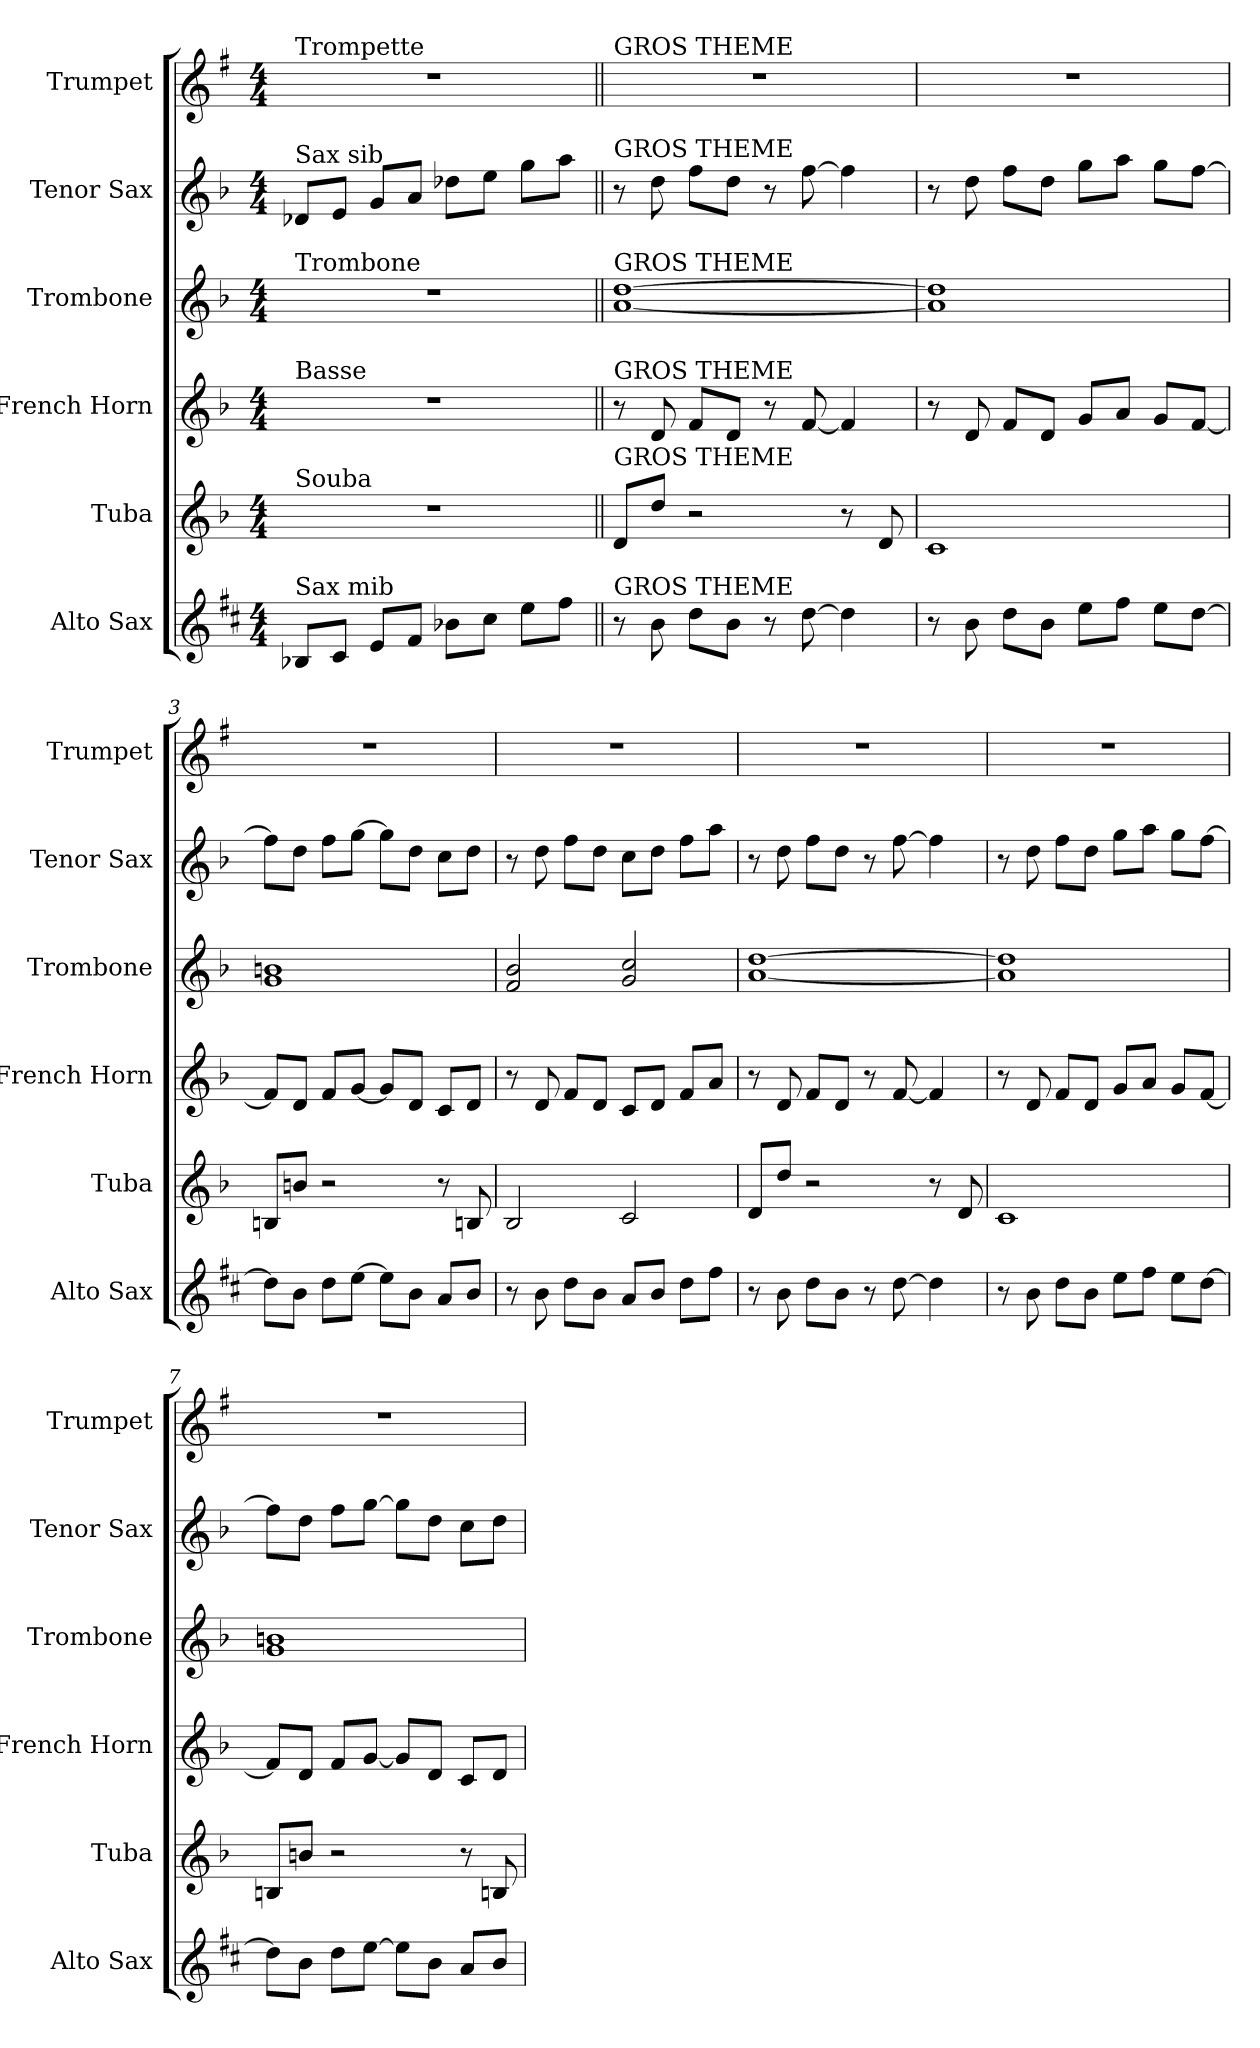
**kern	**kern	**kern	**kern	**kern	**kern
*part6	*part5	*part4	*part3	*part2	*part1
*staff6	*staff5	*staff4	*staff3	*staff2	*staff1
*I"Alto Sax	*I"Tuba	*I"French Horn	*I"Trombone	*I"Tenor Sax	*I"Trumpet
*I'Alto Sax	*I'Tuba	*I'French Horn	*I'Trombone	*I'Tenor Sax	*I'Trumpet
*clefG2	*clefG2	*clefG2	*clefG2	*clefG2	*clefG2
*ITrd5c9	*ITrd15c26	*ITrd8c14	*ITrd8c14	*ITrd8c14	*ITrd1c2
*k[b-]	*k[b-]	*k[b-]	*k[b-]	*k[b-]	*k[b-]
*M4/4	*M4/4	*M4/4	*M4/4	*M4/4	*M4/4
*MM148	*MM148	*MM148	*MM148	*MM148	*MM148
=	=	=	=	=	=
!	!	!	!	!	!LO:TX:a:t=Trompette
!	!	!	!	!LO:TX:a:t=Sax sib	!
!	!	!	!LO:TX:a:t=Trombone	!	!
!	!	!LO:TX:a:t=Basse	!	!	!
!	!LO:TX:a:t=Souba	!	!	!	!
!LO:TX:a:t=Sax mib	!	!	!	!	!
8D-XL	1r	1r	1r	8D-XL	1r
8EJ	.	.	.	8EJ	.
8GL	.	.	.	8GL	.
8AJ	.	.	.	8AJ	.
8d-XL	.	.	.	8d-XL	.
8eJ	.	.	.	8eJ	.
8gL	.	.	.	8gL	.
8aJ	.	.	.	8aJ	.
=1||	=1||	=1||	=1||	=1||	=1||
!	!	!	!	!	!LO:TX:a:t=GROS THEME
!	!	!	!	!LO:TX:a:t=GROS THEME	!
!	!	!	!LO:TX:a:t=GROS THEME	!	!
!	!	!LO:TX:a:t=GROS THEME	!	!	!
!	!LO:TX:a:t=GROS THEME	!	!	!	!
!LO:TX:a:t=GROS THEME	!	!	!	!	!
8r	8DDL	8r	[1A [1d	8r	1r
8d	8DJ	8D	.	8d	.
8fL	2r	8FL	.	8fL	.
8dJ	.	8DJ	.	8dJ	.
8r	.	8r	.	8r	.
[8f	.	[8F	.	[8f	.
4f]	8r	4F]	.	4f]	.
.	8DD	.	.	.	.
=2	=2	=2	=2	=2	=2
8r	1CC	8r	1A] 1d]	8r	1r
8d	.	8D	.	8d	.
8fL	.	8FL	.	8fL	.
8dJ	.	8DJ	.	8dJ	.
8gL	.	8GL	.	8gL	.
8aJ	.	8AJ	.	8aJ	.
8gL	.	8GL	.	8gL	.
[8fJ	.	[8FJ	.	[8fJ	.
=3	=3	=3	=3	=3	=3
8fL]	8BBBnL	8FL]	1G 1Bn	8fL]	1r
8dJ	8BBnJ	8DJ	.	8dJ	.
8fL	2r	8FL	.	8fL	.
[8gJ	.	[8GJ	.	[8gJ	.
8gL]	.	8GL]	.	8gL]	.
8dJ	.	8DJ	.	8dJ	.
8cL	8r	8CL	.	8cL	.
8dJ	8BBBn	8DJ	.	8dJ	.
=4	=4	=4	=4	=4	=4
8r	2BBB-	8r	2F 2B-	8r	1r
8d	.	8D	.	8d	.
8fL	.	8FL	.	8fL	.
8dJ	.	8DJ	.	8dJ	.
8cL	2CC	8CL	2G 2c	8cL	.
8dJ	.	8DJ	.	8dJ	.
8fL	.	8FL	.	8fL	.
8aJ	.	8AJ	.	8aJ	.
=5	=5	=5	=5	=5	=5
8r	8DDL	8r	[1A [1d	8r	1r
8d	8DJ	8D	.	8d	.
8fL	2r	8FL	.	8fL	.
8dJ	.	8DJ	.	8dJ	.
8r	.	8r	.	8r	.
[8f	.	[8F	.	[8f	.
4f]	8r	4F]	.	4f]	.
.	8DD	.	.	.	.
=6	=6	=6	=6	=6	=6
8r	1CC	8r	1A] 1d]	8r	1r
8d	.	8D	.	8d	.
8fL	.	8FL	.	8fL	.
8dJ	.	8DJ	.	8dJ	.
8gL	.	8GL	.	8gL	.
8aJ	.	8AJ	.	8aJ	.
8gL	.	8GL	.	8gL	.
[8fJ	.	[8FJ	.	[8fJ	.
=7	=7	=7	=7	=7	=7
8fL]	8BBBnL	8FL]	1G 1Bn	8fL]	1r
8dJ	8BBnJ	8DJ	.	8dJ	.
8fL	2r	8FL	.	8fL	.
[8gJ	.	[8GJ	.	[8gJ	.
8gL]	.	8GL]	.	8gL]	.
8dJ	.	8DJ	.	8dJ	.
8cL	8r	8CL	.	8cL	.
8dJ	8BBBn	8DJ	.	8dJ	.
=	=	=	=	=	=
*-	*-	*-	*-	*-	*-
